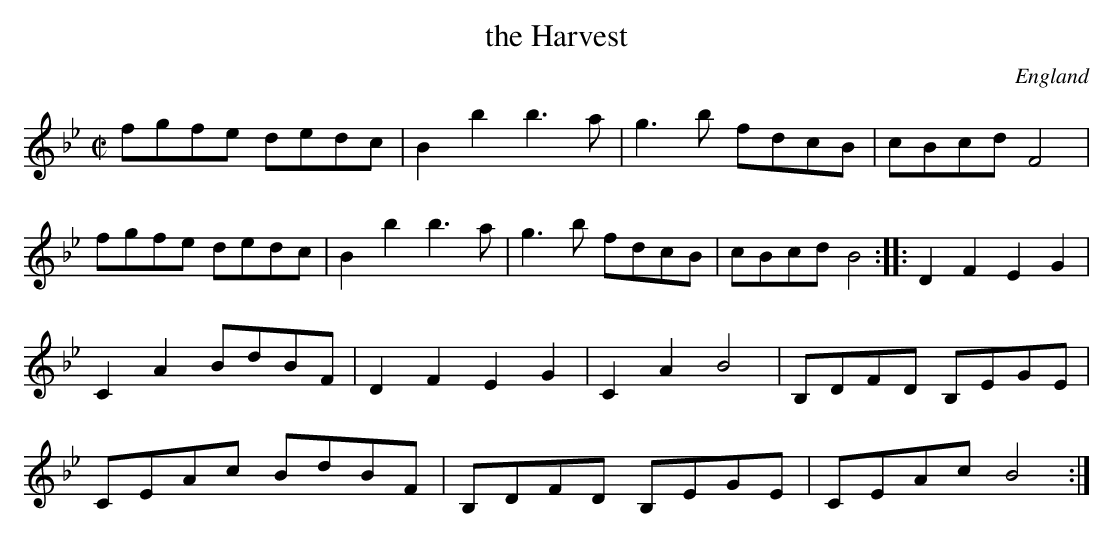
X:1
T:the Harvest
M:C|
O:England
K:Bb major
fgfe dedc| B2b2 b3a| g3b fdcB| cBcd F4|\
fgfe dedc| B2b2 b3a| g3b fdcB| cBcd B4::\
D2F2 E2G2| C2A2 BdBF| D2F2 E2G2| C2A2 B4|\
B,DFD B,EGE| CEAc BdBF| B,DFD B,EGE| CEAc B4:|
